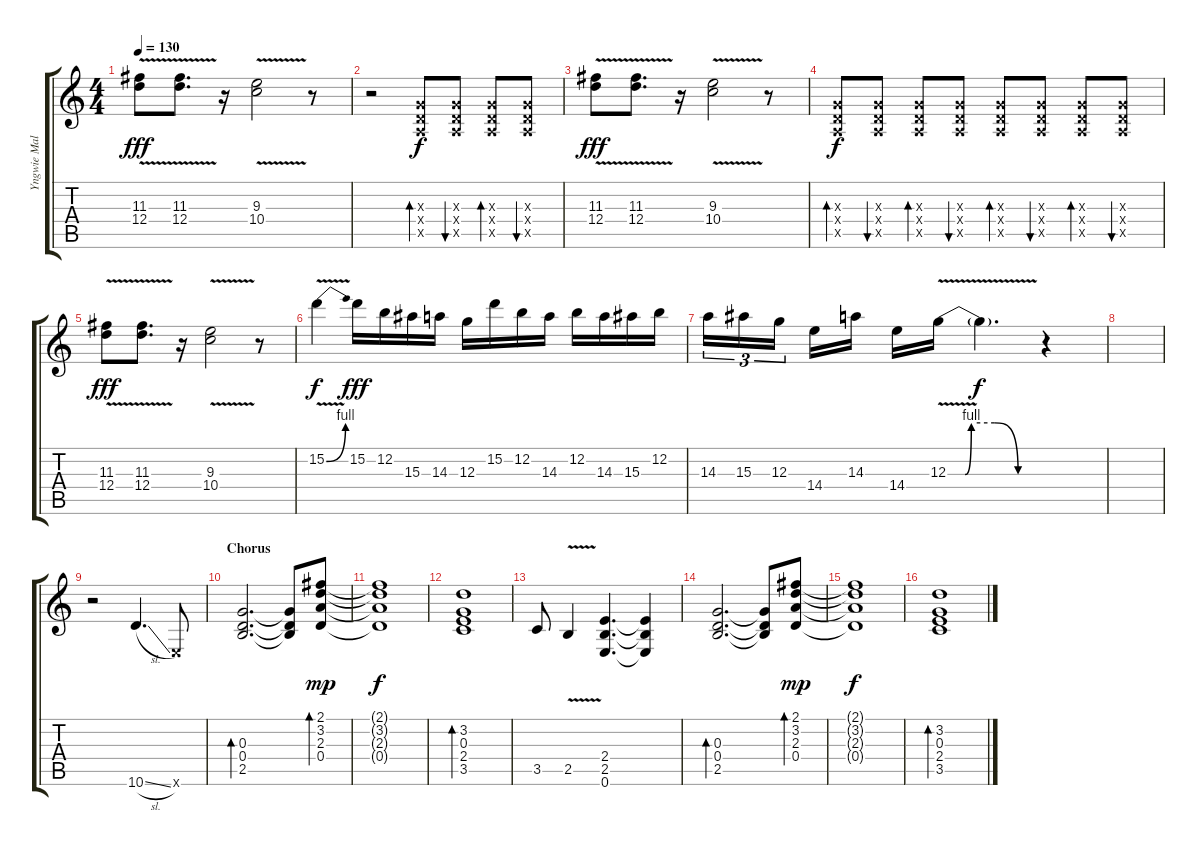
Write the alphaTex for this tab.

\track ("Yngwie Malmsteen" "Yngwie Mal") {instrument overdrivenguitar}
\staff {score tabs}
\tuning (E4 B3 G3 D3 A2 E2) {hide}
\ts (4 4)
\tempo 130
\clef g2
\ks c
(11.3{v} 12.4).8{dy fff} (11.3{v} 12.4).8{d} r.16 (9.3{v} 10.4).2 r.8 |
r.2 (0.3{x} 0.4{x} 0.5{x}).8{bd 60 dy f} (0.3{x} 0.4{x} 0.5{x}).8{bu 60} (0.3{x} 0.4{x} 0.5{x}).8{bd 60} (0.3{x} 0.4{x} 0.5{x}).8{bu 60} |
(11.3{v} 12.4).8{dy fff} (11.3{v} 12.4).8{d} r.16 (9.3{v} 10.4).2 r.8 |
(0.3{x} 0.4{x} 0.5{x}).8{bd 60 dy f} (0.3{x} 0.4{x} 0.5{x}).8{bu 60} (0.3{x} 0.4{x} 0.5{x}).8{bd 60} (0.3{x} 0.4{x} 0.5{x}).8{bu 60} (0.3{x} 0.4{x} 0.5{x}).8{bd 60} (0.3{x} 0.4{x} 0.5{x}).8{bu 60} (0.3{x} 0.4{x} 0.5{x}).8{bd 60} (0.3{x} 0.4{x} 0.5{x}).8{bu 60} |
(11.3{v} 12.4).8{dy fff} (11.3{v} 12.4).8{d} r.16 (9.3{v} 10.4).2 r.8 |
15.2{be (bend 0 0 60 4) v}.4{dy f} 15.2.16{dy fff} 12.2.16 15.3.16 14.3.16 12.3.16 15.2.16 12.2.16 14.3.16 12.2.16 14.3.16 15.3.16 12.2.16 |
14.3.16{tu (3 2)} 15.3.16{tu (3 2)} 12.3.16{tu (3 2)} 14.4.16 14.3.16 14.4.16 12.3{be (custom 0 0 11 0 15 4 30 4 45 0 60 0) v}.16 12.3{t}.4{d dy f} r.4 |
|
r.2 10.6{sl}.4{d} 0.6{x}.8 |
\section ("" "Chorus")
(0.3 0.4 2.5).2{d bd 30 volume 12} (0.3{t} 0.4{t} 2.5{t}).8 (2.1 3.2 2.3 0.4).8{bd 120 dy mp} |
(2.1{t} 3.2{t} 2.3{t} 0.4{t}).1{dy f} |
(3.2 0.3 2.4 3.5).1{bd 30} |
3.5.8 2.5{v}.4 (2.4 2.5 0.6).4{d} (2.4{t} 2.5{t} 0.6{t}).4 |
(0.3 0.4 2.5).2{d bd 30} (0.3{t} 0.4{t} 2.5{t}).8 (2.1 3.2 2.3 0.4).8{bd 120 dy mp} |
(2.1{t} 3.2{t} 2.3{t} 0.4{t}).1{dy f} |
(3.2 0.3 2.4 3.5).1{bd 30}
